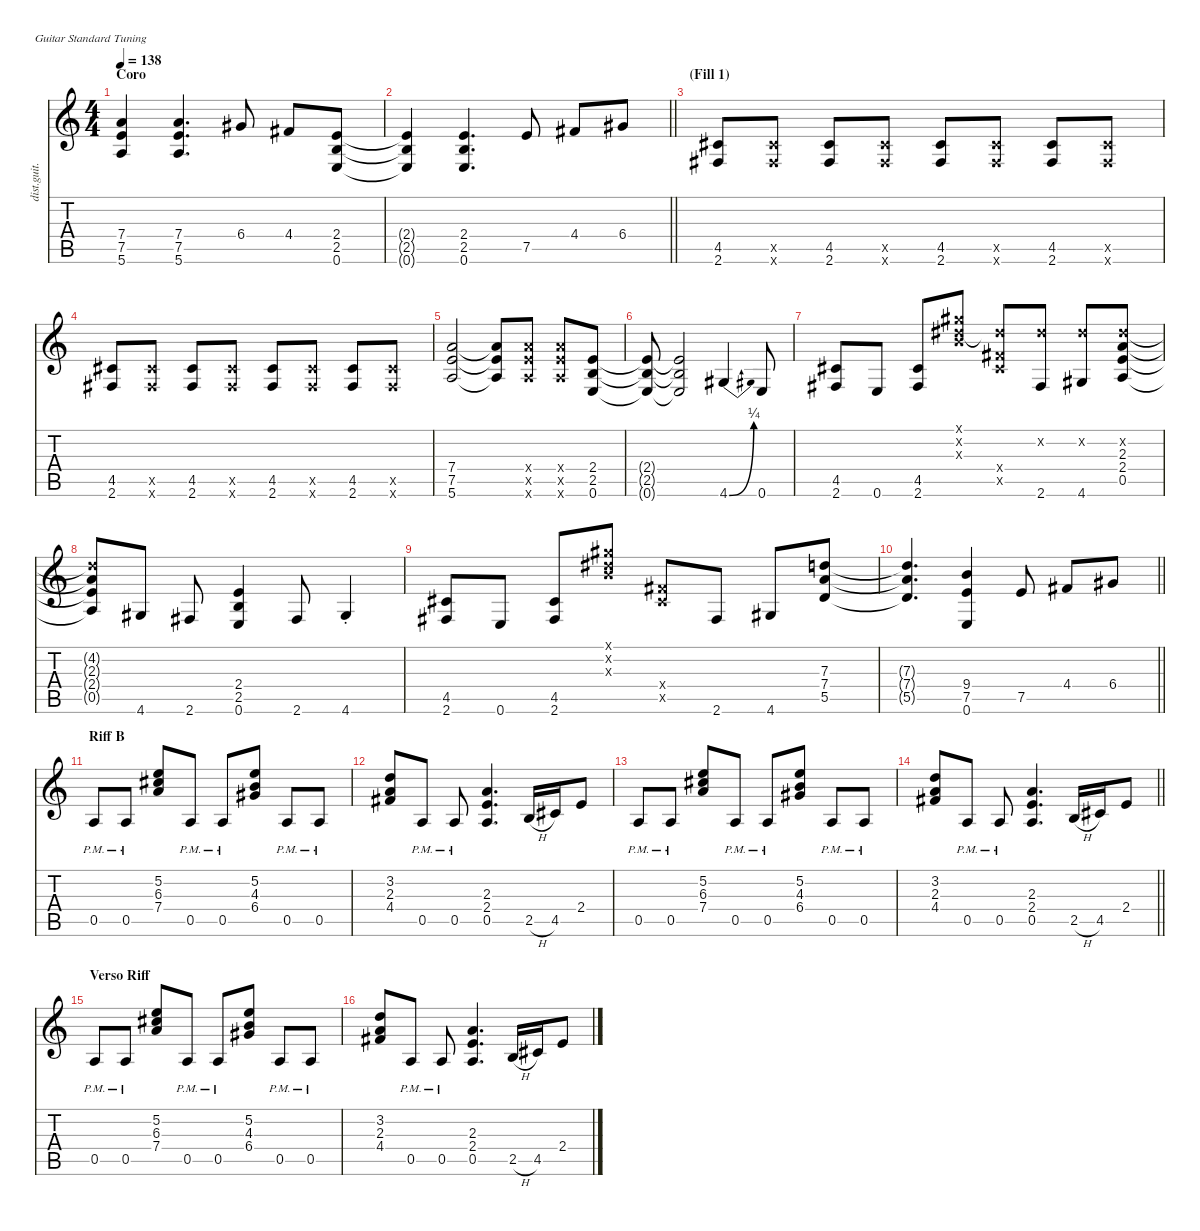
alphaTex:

\defaultSystemsLayout 4
\hideDynamics
\bracketExtendMode nobrackets
\otherSystemsTrackNameOrientation horizontal
\track ("Randy Rhoads" "dist.guit.") {instrument distortionguitar}
\staff {score tabs}
\tuning (E4 B3 G3 D3 A2 E2)
\ts (4 4)
\section ("" "Coro")
\tempo 138
\clef g2
\ks c
(7.4 7.5 5.6).4{dy f beam Up} (7.4 7.5 5.6).4{d beam Up} 6.4{acc #}.8{beam Up} 4.4{acc #}.8{beam Up} (2.4 2.5 0.6).8{beam Up} |
\barLineRight lightlight
(2.4{t} 2.5{t} 0.6{t}).4{beam Up} (2.4 2.5 0.6).4{d beam Up} 7.5.8{beam Up} 4.4{acc #}.8{beam Up} 6.4{acc #}.8{beam Up} |
\section ("" "(Fill 1)")
(4.5{acc #} 2.6{acc #}).8{beam Up} (4.5{x acc #} 2.6{x acc #}).8{beam Up} (4.5{acc #} 2.6{acc #}).8{beam Up} (4.5{x acc #} 2.6{x acc #}).8{beam Up} (4.5{acc #} 2.6{acc #}).8{beam Up} (4.5{x acc #} 2.6{x acc #}).8{beam Up} (4.5{acc #} 2.6{acc #}).8{beam Up} (4.5{x acc #} 2.6{x acc #}).8{beam Up} |
(4.5{acc #} 2.6{acc #}).8{beam Up} (4.5{x acc #} 2.6{x acc #}).8{beam Up} (4.5{acc #} 2.6{acc #}).8{beam Up} (4.5{x acc #} 2.6{x acc #}).8{beam Up} (4.5{acc #} 2.6{acc #}).8{beam Up} (4.5{x acc #} 2.6{x acc #}).8{beam Up} (4.5{acc #} 2.6{acc #}).8{beam Up} (4.5{x acc #} 2.6{x acc #}).8{beam Up} |
(7.4 7.5 5.6).2{beam Up} (7.4{t} 7.5{t} 5.6{t}).8{beam Up} (7.4{x} 7.5{x} 5.6{x}).8{beam Up} (7.4{x} 7.5{x} 5.6{x}).8{beam Up} (2.4 2.5 0.6).8{beam Up} |
(2.4{t} 2.5{t} 0.6{t}).8{beam Up} (2.4{t} 2.5{t} 0.6{t}).2{beam Up} 4.6{be (bend 0 0 15 1) acc #}.4{beam Up} 0.6.8{beam Up} |
(4.5{acc #} 2.6{acc #}).8{beam Up} 0.6.8{beam Up} (4.5{acc #} 2.6{acc #}).8{beam Up} (4.1{x acc #} 4.2{x acc #} 4.3{x}).8{beam Up} (4.4{x acc #} 4.5{x acc #} 4.2{x t acc #}).8{beam Up} (2.6{acc #} 4.2{x acc #}).8{beam Up} (4.6{acc #} 4.2{x acc #}).8{beam Up} (2.3 2.4 0.5 4.2{x acc #}).8{beam Up} |
(4.2{x t acc #} 2.3{t} 2.4{t} 0.5{t}).8{beam Up} 4.6{acc #}.8{beam Up} 2.6{acc #}.8{beam Up} (2.4 2.5 0.6).4{beam Up} 2.6{acc #}.8{beam Up} 4.6{st acc #}.4{beam Up} |
(4.5{acc #} 2.6{acc #}).8{beam Up} 0.6.8{beam Up} (4.5{acc #} 2.6{acc #}).8{beam Up} (4.1{x acc #} 4.2{x acc #} 4.3{x}).8{beam Up} (4.4{x acc #} 4.5{x acc #}).8{beam Up} 2.6{acc #}.8{beam Up} 4.6{acc #}.8{beam Up} (7.3 7.4 5.5).8{beam Up} |
\barLineRight lightlight
(7.3{t} 7.4{t} 5.5{t}).4{d beam Up} (9.4 7.5 0.6).4{beam Up} 7.5.8{beam Up} 4.4{acc #}.8{beam Up} 6.4{acc #}.8{beam Up} |
\section ("" "Riff B")
0.5{pm}.8{beam Up} 0.5{pm}.8{beam Up} (5.2 6.3{acc #} 7.4).8{beam Up} 0.5{pm}.8{beam Up} 0.5{pm}.8{beam Up} (5.2 4.3 6.4{acc #}).8{beam Up} 0.5{pm}.8{beam Up} 0.5{pm}.8{beam Up} |
(3.2 2.3 4.4{acc #}).8{beam Up} 0.5{pm}.8{beam Up} 0.5{pm}.8{beam Up} (2.3 2.4 0.5).4{d beam Up} 2.5{h}.16{beam Up} 4.5{acc #}.16{beam Up} 2.4.8{beam Up} |
0.5{pm}.8{beam Up} 0.5{pm}.8{beam Up} (5.2 6.3{acc #} 7.4).8{beam Up} 0.5{pm}.8{beam Up} 0.5{pm}.8{beam Up} (5.2 4.3 6.4{acc #}).8{beam Up} 0.5{pm}.8{beam Up} 0.5{pm}.8{beam Up} |
\barLineRight lightlight
(3.2 2.3 4.4{acc #}).8{beam Up} 0.5{pm}.8{beam Up} 0.5{pm}.8{beam Up} (2.3 2.4 0.5).4{d beam Up} 2.5{h}.16{beam Up} 4.5{acc #}.16{beam Up} 2.4.8{beam Up} |
\section ("" "Verso Riff")
0.5{pm}.8{beam Up} 0.5{pm}.8{beam Up} (5.2 6.3{acc #} 7.4).8{beam Up} 0.5{pm}.8{beam Up} 0.5{pm}.8{beam Up} (5.2 4.3 6.4{acc #}).8{beam Up} 0.5{pm}.8{beam Up} 0.5{pm}.8{beam Up} |
(3.2 2.3 4.4{acc #}).8{beam Up} 0.5{pm}.8{beam Up} 0.5{pm}.8{beam Up} (2.3 2.4 0.5).4{d beam Up} 2.5{h}.16{beam Up} 4.5{acc #}.16{beam Up} 2.4.8{beam Up}
